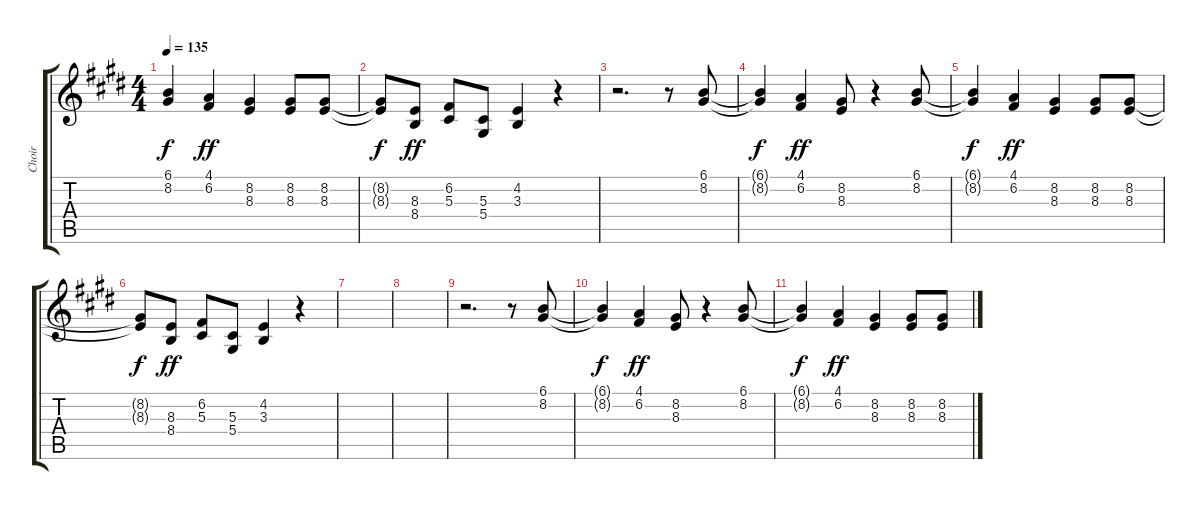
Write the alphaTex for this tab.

\track ("Choir" "Choir") {mute instrument choiraahs}
\staff {score tabs}
\tuning (F4 C4 Ab3 Eb3 Bb2 F2) {hide}
\ts (4 4)
\tempo 135
\clef g2
\ks e
(6.1{t} 8.2{t}).4{dy f} (4.1 6.2).4{dy ff} (8.2 8.3).4 (8.2 8.3).8 (8.2 8.3).8 |
(8.2{t} 8.3{t}).8{dy f} (8.3 8.4).8{dy ff} (6.2 5.3).8 (5.3 5.4).8 (4.2 3.3).4 r.4 |
r.2{d} r.8 (6.1 8.2).8 |
(6.1{t} 8.2{t}).4{dy f} (4.1 6.2).4{dy ff} (8.2 8.3).8 r.4 (6.1 8.2).8 |
(6.1{t} 8.2{t}).4{dy f} (4.1 6.2).4{dy ff} (8.2 8.3).4 (8.2 8.3).8 (8.2 8.3).8 |
(8.2{t} 8.3{t}).8{dy f} (8.3 8.4).8{dy ff} (6.2 5.3).8 (5.3 5.4).8 (4.2 3.3).4 r.4 |
|
|
r.2{d} r.8 (6.1 8.2).8 |
(6.1{t} 8.2{t}).4{dy f} (4.1 6.2).4{dy ff} (8.2 8.3).8 r.4 (6.1 8.2).8 |
(6.1{t} 8.2{t}).4{dy f} (4.1 6.2).4{dy ff} (8.2 8.3).4 (8.2 8.3).8 (8.2 8.3).8
